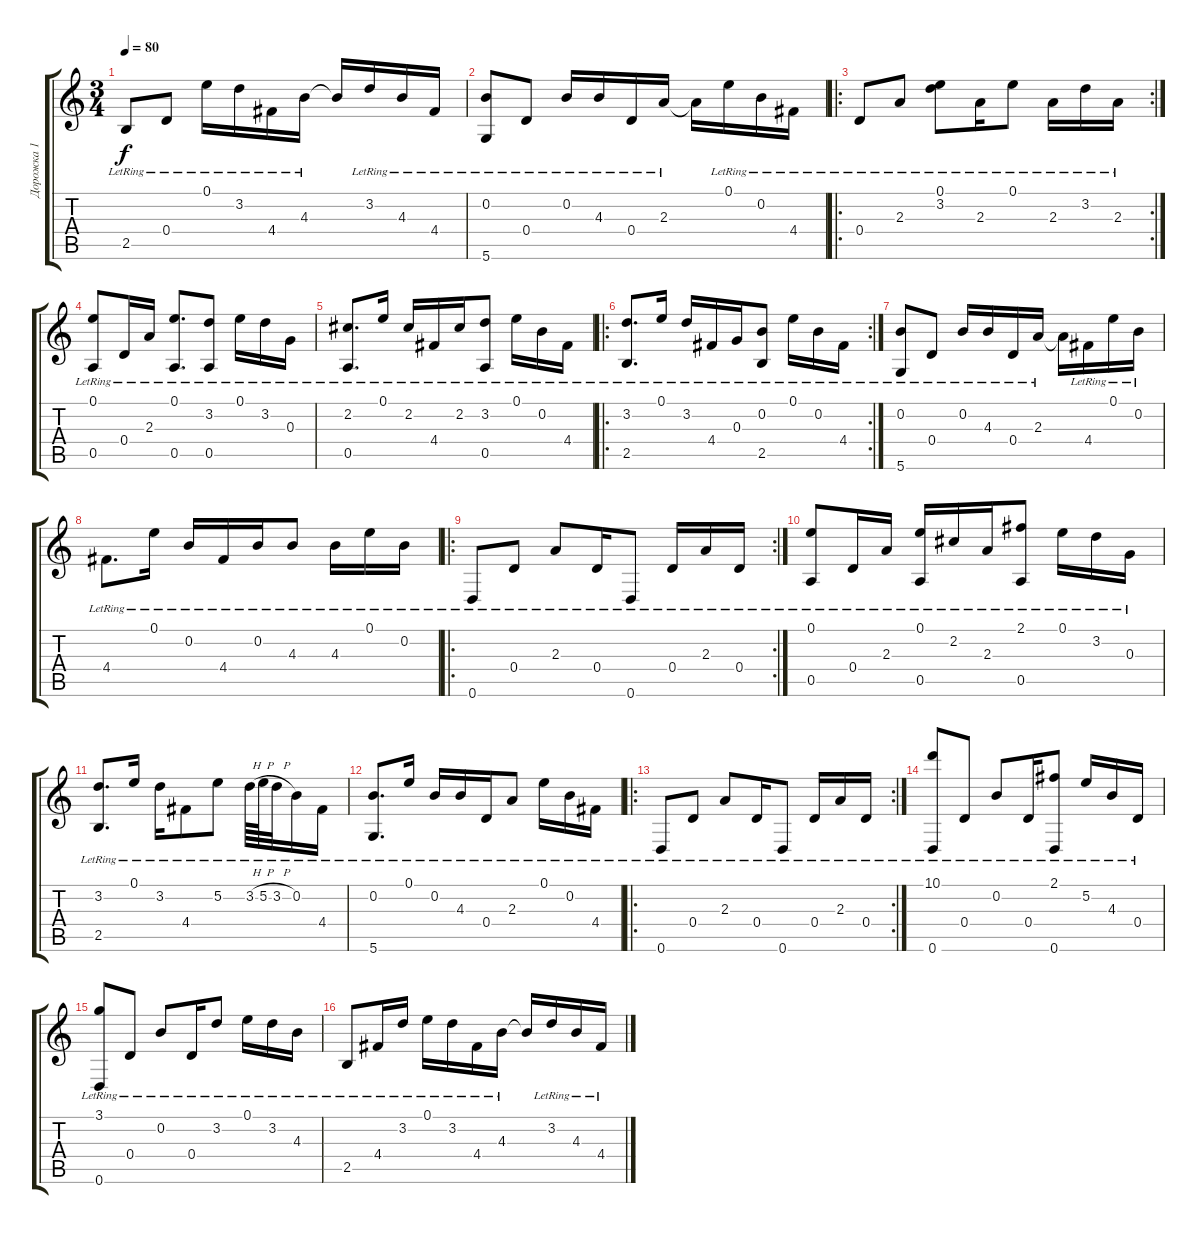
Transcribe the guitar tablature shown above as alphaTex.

\track ("Дорожка 1" "Дорожка 1") {instrument acousticguitarsteel}
\staff {score tabs}
\tuning (E4 B3 G3 D3 A2 D2) {hide}
\ts (3 4)
\tempo 80
\clef g2
\ks c
2.5{lr}.8{dy f} 0.4{lr}.8 0.1{lr}.16 3.2{lr}.16 4.4{lr}.16 4.3{lr}.16 4.3{t}.16 3.2{lr}.16 4.3{lr}.16 4.4{lr}.16 |
(0.2{lr} 5.6{lr}).8 0.4{lr}.8 0.2{lr}.16 4.3{lr}.16 0.4{lr}.16 2.3{lr}.16 2.3{t}.16 0.1{lr}.16 0.2{lr}.16 4.4{lr}.16 |
\ro
\rc 2
0.4{lr}.8 2.3{lr}.8 (0.1 3.2{lr}).8 2.3{lr}.16 0.1{lr}.8 2.3{lr}.16 3.2{lr}.16 2.3{lr}.16 |
(0.1{lr} 0.5{lr}).8 0.4{lr}.16 2.3{lr}.16 (0.1{lr} 0.5{lr}).8{d} (3.2{lr} 0.5{lr}).8 0.1{lr}.16 3.2{lr}.16 0.3{lr}.16 |
(2.2{lr} 0.5{lr}).8{d} 0.1{lr}.16 2.2{lr}.16 4.4{lr}.16 2.2{lr}.16 (3.2{lr} 0.5{lr}).8 0.1{lr}.16 0.2{lr}.16 4.4{lr}.16 |
\ro
\rc 2
(3.2{lr} 2.5{lr}).8{d} 0.1{lr}.16 3.2{lr}.16 4.4{lr}.16 0.3{lr}.16 (0.2{lr} 2.5{lr}).8 0.1{lr}.16 0.2{lr}.16 4.4{lr}.16 |
(0.2{lr} 5.6{lr}).8 0.4{lr}.8 0.2{lr}.16 4.3{lr}.16 0.4{lr}.16 2.3{lr}.16 2.3{t}.16 4.4{lr}.16 0.1{lr}.16 0.2{lr}.16 |
4.4{lr}.8{d} 0.1{lr}.16 0.2{lr}.16 4.4{lr}.16 0.2{lr}.16 4.3{lr}.8 4.3{lr}.16 0.1{lr}.16 0.2{lr}.16 |
\ro
\rc 2
0.6{lr}.8 0.4{lr}.8 2.3{lr}.8 0.4{lr}.16 0.6{lr}.8 0.4{lr}.16 2.3{lr}.16 0.4{lr}.16 |
(0.1{lr} 0.5{lr}).8 0.4{lr}.16 2.3{lr}.16 (0.1{lr} 0.5{lr}).16 2.2{lr}.16 2.3{lr}.16 (2.1 0.5{lr}).8 0.1{lr}.16 3.2{lr}.16 0.3{lr}.16 |
(3.2{lr} 2.5{lr}).8{d} 0.1{lr}.16 3.2{lr}.16 4.4{lr}.8 5.2{lr}.8 3.2{h lr}.64 5.2{h lr}.64 3.2{h lr}.32 0.2{lr}.16 4.4{lr}.16 |
(0.2{lr} 5.6{lr}).8{d} 0.1{lr}.16 0.2{lr}.16 4.3{lr}.16 0.4{lr}.16 2.3{lr}.8 0.1{lr}.16 0.2{lr}.16 4.4{lr}.16 |
\ro
\rc 2
0.6{lr}.8 0.4{lr}.8 2.3{lr}.8 0.4{lr}.16 0.6{lr}.8 0.4{lr}.16 2.3{lr}.16 0.4{lr}.16 |
(10.1{lr} 0.6{lr}).8 0.4{lr}.8 0.2{lr}.8 0.4{lr}.16 (2.1{lr} 0.6{lr}).8 5.2{lr}.16 4.3{lr}.16 0.4{lr}.16 |
(3.1{lr} 0.6{lr}).8 0.4{lr}.8 0.2{lr}.8 0.4{lr}.16 3.2{lr}.8 0.1{lr}.16 3.2{lr}.16 4.3{lr}.16 |
2.5{lr}.8 4.4{lr}.16 3.2{lr}.16 0.1{lr}.16 3.2{lr}.16 4.4{lr}.16 4.3{lr}.16 4.3{t}.16 3.2{lr}.16 4.3{lr}.16 4.4{lr}.16
